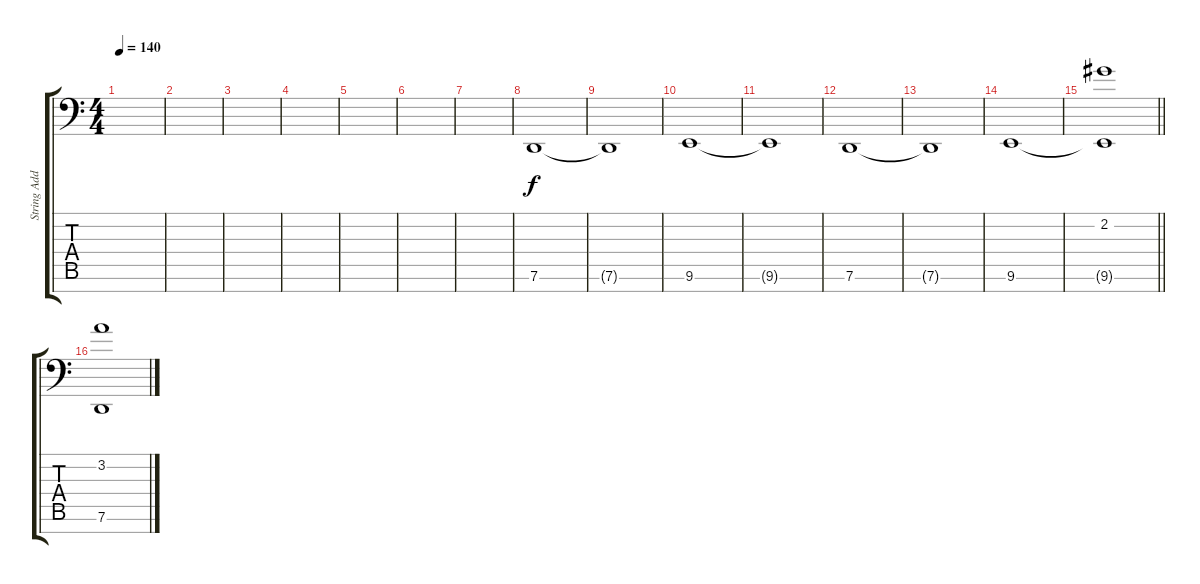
\track ("String Additional" "String Add") {instrument stringensemble1}
\staff {score tabs}
\tuning (Eb5 Gb4 Bb3 Db3 E2 G1 C1) {hide}
\ts (4 4)
\tempo 140
\clef f4
\ks c
|
|
|
|
|
|
|
7.6.1 |
7.6{t}.1 |
9.6.1 |
9.6{t}.1 |
7.6.1 |
7.6{t}.1 |
9.6.1 |
\barLineRight lightlight
(2.2 9.6{t}).1 |
(3.2 7.6).1
